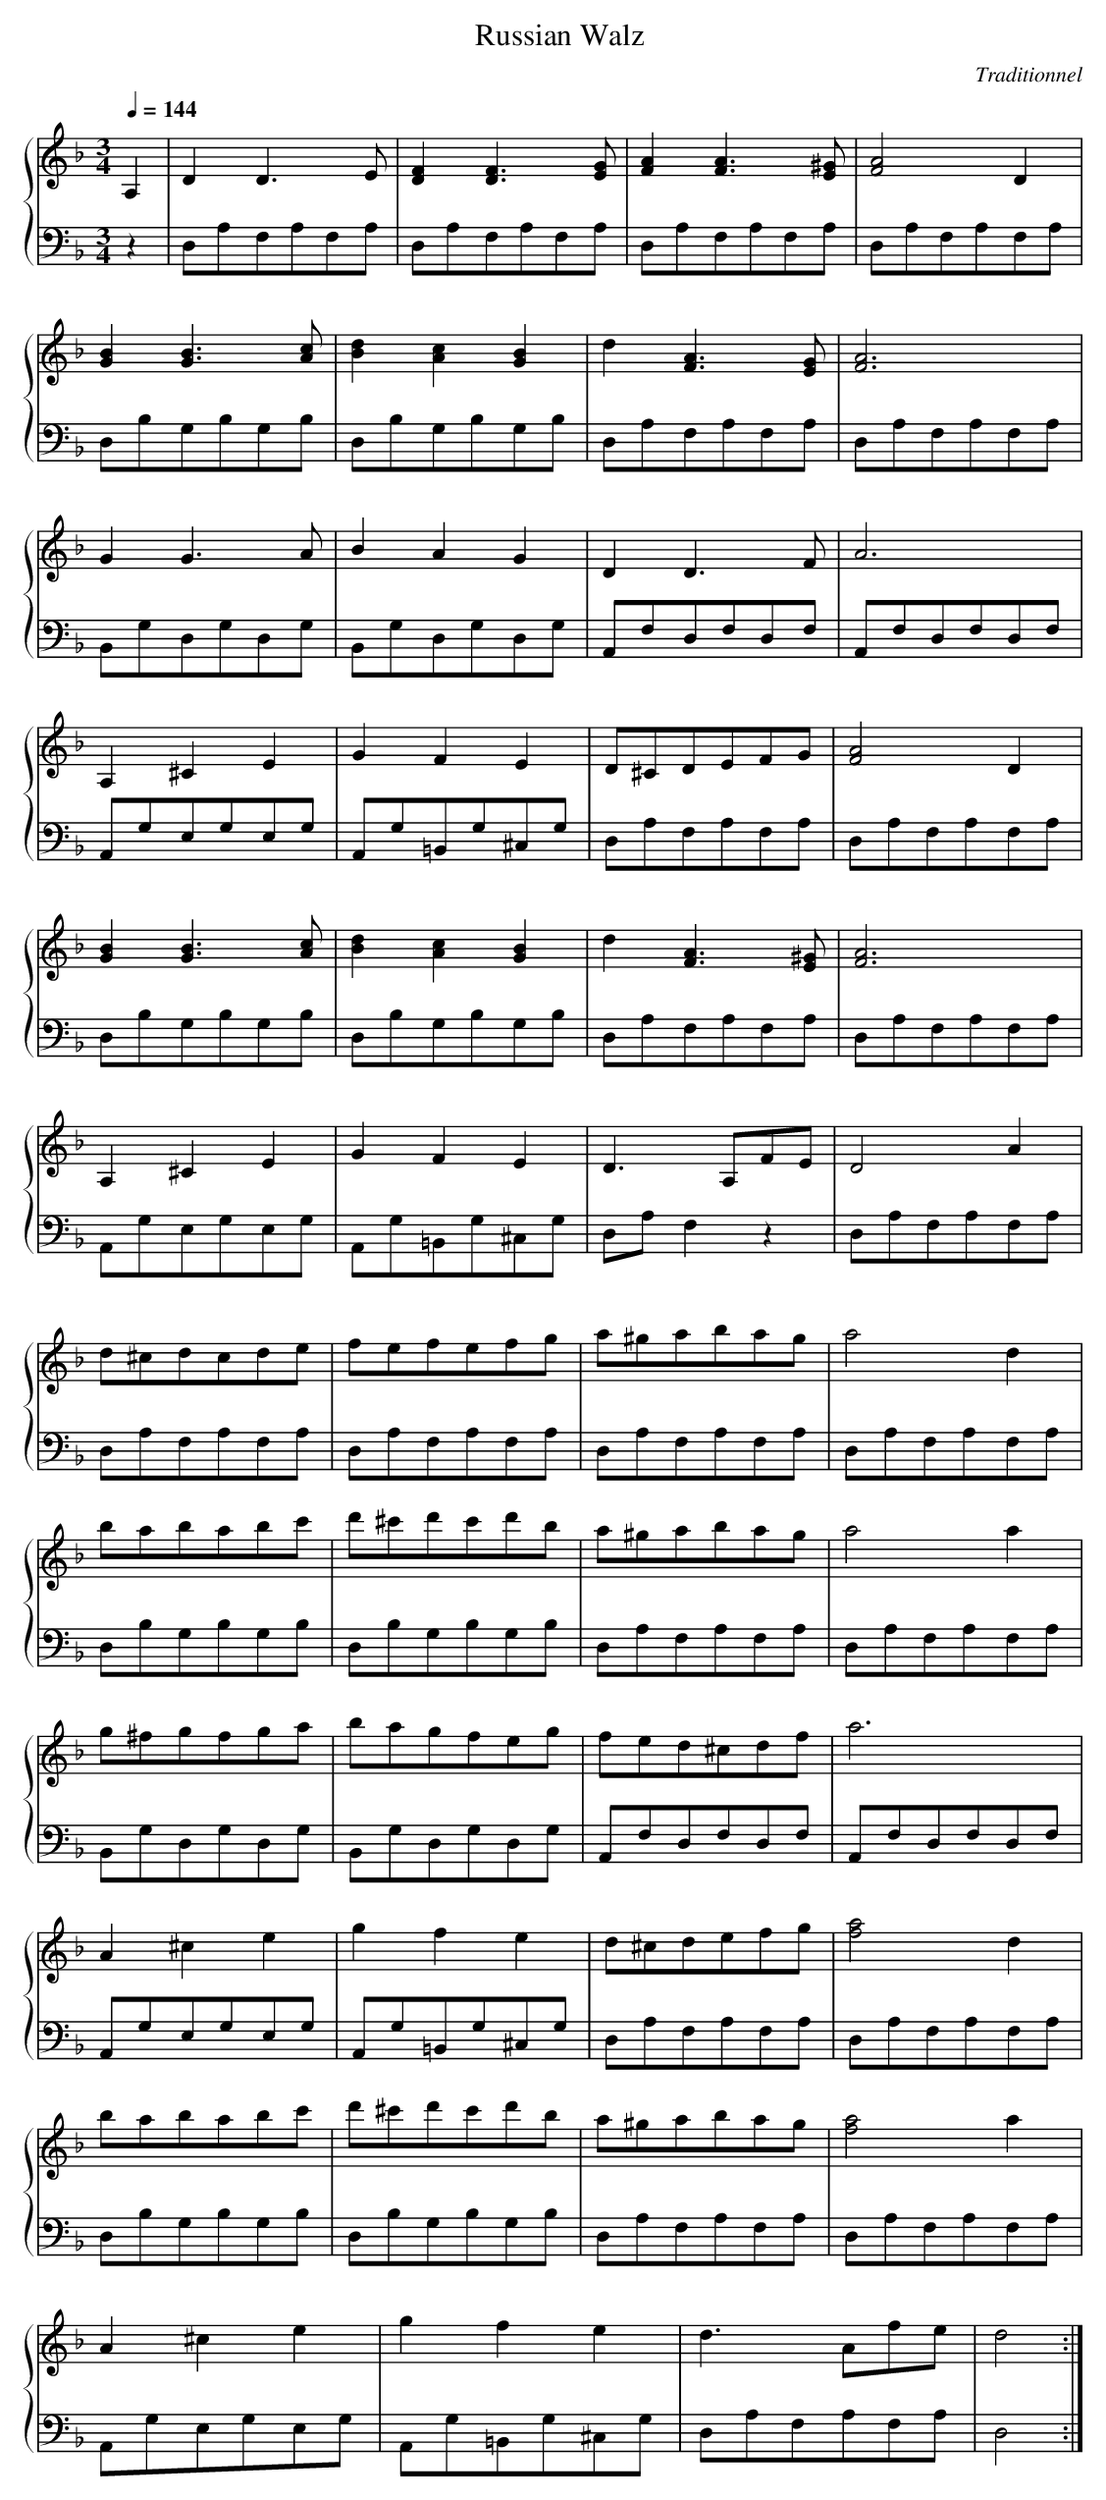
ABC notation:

X:1
T:Russian Walz
C:Traditionnel
M:3/4
L:1/8
Q:1/4=144
K:F
V:1
%%staves {1 2}
A,2 | D2D3E | [D2F2] [D3F3] [EG] | [F2A2] [F3A3] [E^G] | [F4A4] D2 |
[G2B2] [G3B3] [Ac] | [B2d2] [A2c2] [G2B2] | d2 [F3A3] [EG] | [F6A6] |
G2G3A |B2A2G2 | D2D3F | A6 |
A,2 ^C2 E2 | G2 F2E2 | D^CDEFG | [F4A4] D2 |
[G2B2] [G3B3] [Ac] | [B2d2] [A2c2] [G2B2] | d2 [F3A3] [E^G] | [F6A6] |
A,2 ^C2 E2 | G2 F2 E2 | D3 A,FE | D4 A2 |
d^cdcde | fefefg | a^gabag | a4 d2 |
bababc' | d'^c'd'c'd'b | a^gabag | a4 a2 |
g^fgfga | bagfeg | fed^cdf | a6 |
A2 ^c2 e2 | g2 f2 e2 | d^cdefg | [f4a4] d2 |
bababc' | d'^c'd'c'd'b | a^gabag | [f4a4] a2 |
A2 ^c2 e2 | g2 f2 e2 | d3 Afe | d4 :|
V:2
z2 | D,A,F,A,F,A, | D,A,F,A,F,A, | D,A,F,A,F,A, | D,A,F,A,F,A, |
D,B,G,B,G,B, | D,B,G,B,G,B, | D,A,F,A,F,A, | D,A,F,A,F,A, |
B,,G,D,G,D,G, | B,,G,D,G,D,G, | A,,F,D,F,D,F, | A,,F,D,F,D,F, |
A,,G,E,G,E,G, | A,,G,=B,,G,^C,G, | D,A,F,A,F,A, | D,A,F,A,F,A, |
D,B,G,B,G,B, | D,B,G,B,G,B, | D,A,F,A,F,A, | D,A,F,A,F,A, |
A,,G,E,G,E,G, | A,,G,=B,,G,^C,G, | D,A,F,2 z2 | D,A,F,A,F,A, |
D,A,F,A,F,A, | D,A,F,A,F,A, | D,A,F,A,F,A, | D,A,F,A,F,A, |
D,B,G,B,G,B, | D,B,G,B,G,B, | D,A,F,A,F,A, | D,A,F,A,F,A, |
B,,G,D,G,D,G, | B,,G,D,G,D,G, | A,,F,D,F,D,F, | A,,F,D,F,D,F, |
A,,G,E,G,E,G, | A,,G,=B,,G,^C,G, | D,A,F,A,F,A, | D,A,F,A,F,A, |
D,B,G,B,G,B, | D,B,G,B,G,B, | D,A,F,A,F,A, | D,A,F,A,F,A, |
A,,G,E,G,E,G, | A,,G,=B,,G,^C,G, | D,A,F,A,F,A, | D,4 :|
